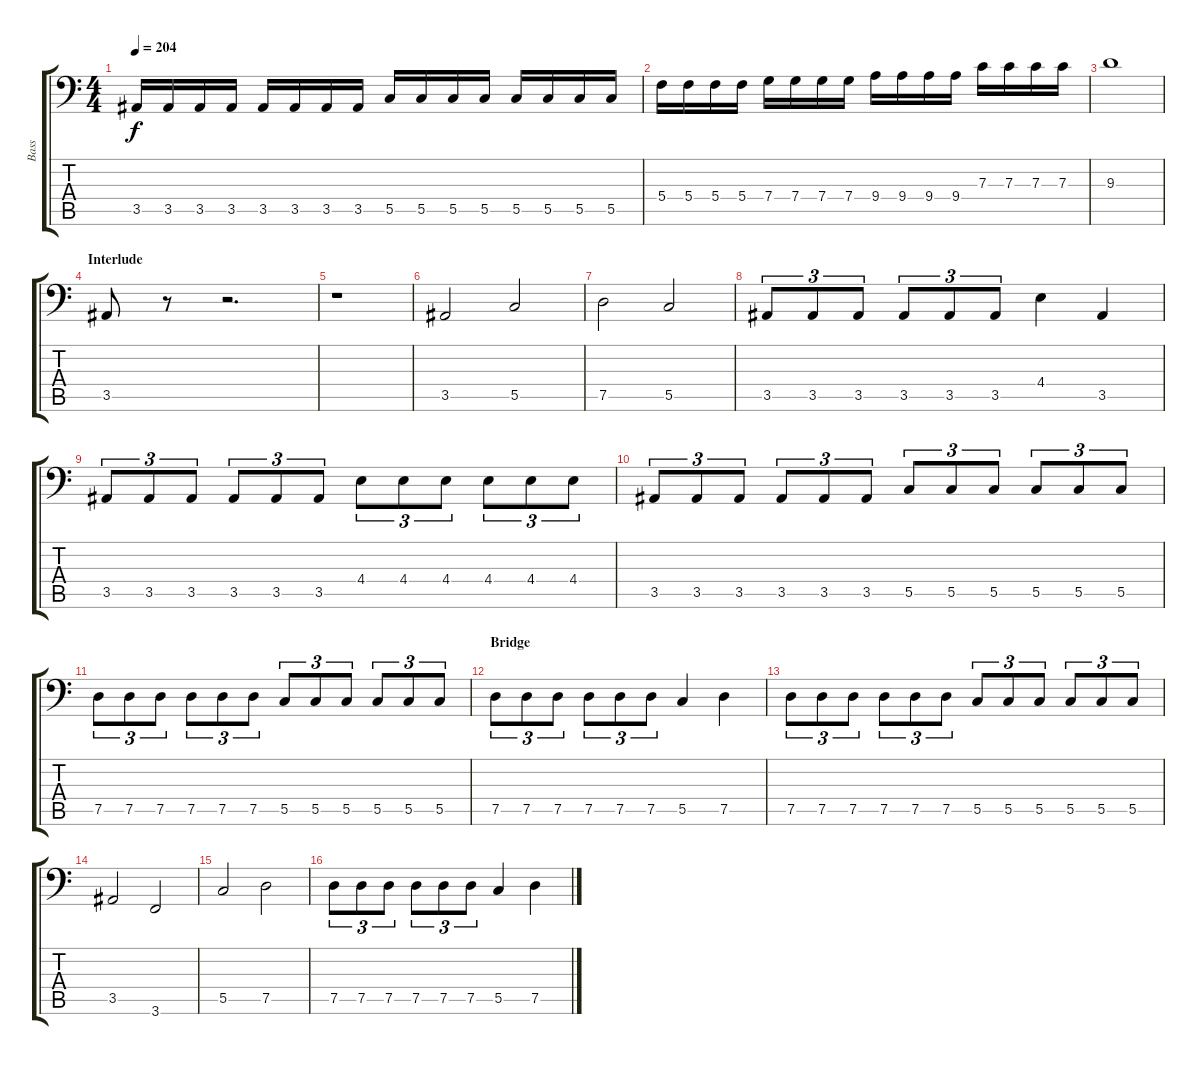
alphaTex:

\track ("Bass" "Bass") {instrument electricbasspick}
\staff {score tabs}
\tuning (D3 A2 F2 C2 G1 D1) {hide}
\ts (4 4)
\tempo 204
\clef f4
\ks c
3.5.16{dy f} 3.5.16 3.5.16 3.5.16 3.5.16 3.5.16 3.5.16 3.5.16 5.5.16 5.5.16 5.5.16 5.5.16 5.5.16 5.5.16 5.5.16 5.5.16 |
5.4.16 5.4.16 5.4.16 5.4.16 7.4.16 7.4.16 7.4.16 7.4.16 9.4.16 9.4.16 9.4.16 9.4.16 7.3.16 7.3.16 7.3.16 7.3.16 |
9.3.1 |
\section ("" "Interlude")
3.5.8 r.8 r.2{d} |
r.1 |
3.5.2 5.5.2 |
7.5.2 5.5.2 |
3.5.8{tu (3 2)} 3.5.8{tu (3 2)} 3.5.8{tu (3 2)} 3.5.8{tu (3 2)} 3.5.8{tu (3 2)} 3.5.8{tu (3 2)} 4.4.4 3.5.4 |
3.5.8{tu (3 2)} 3.5.8{tu (3 2)} 3.5.8{tu (3 2)} 3.5.8{tu (3 2)} 3.5.8{tu (3 2)} 3.5.8{tu (3 2)} 4.4.8{tu (3 2)} 4.4.8{tu (3 2)} 4.4.8{tu (3 2)} 4.4.8{tu (3 2)} 4.4.8{tu (3 2)} 4.4.8{tu (3 2)} |
3.5.8{tu (3 2)} 3.5.8{tu (3 2)} 3.5.8{tu (3 2)} 3.5.8{tu (3 2)} 3.5.8{tu (3 2)} 3.5.8{tu (3 2)} 5.5.8{tu (3 2)} 5.5.8{tu (3 2)} 5.5.8{tu (3 2)} 5.5.8{tu (3 2)} 5.5.8{tu (3 2)} 5.5.8{tu (3 2)} |
7.5.8{tu (3 2)} 7.5.8{tu (3 2)} 7.5.8{tu (3 2)} 7.5.8{tu (3 2)} 7.5.8{tu (3 2)} 7.5.8{tu (3 2)} 5.5.8{tu (3 2)} 5.5.8{tu (3 2)} 5.5.8{tu (3 2)} 5.5.8{tu (3 2)} 5.5.8{tu (3 2)} 5.5.8{tu (3 2)} |
\section ("" "Bridge")
7.5.8{tu (3 2)} 7.5.8{tu (3 2)} 7.5.8{tu (3 2)} 7.5.8{tu (3 2)} 7.5.8{tu (3 2)} 7.5.8{tu (3 2)} 5.5.4 7.5.4 |
7.5.8{tu (3 2)} 7.5.8{tu (3 2)} 7.5.8{tu (3 2)} 7.5.8{tu (3 2)} 7.5.8{tu (3 2)} 7.5.8{tu (3 2)} 5.5.8{tu (3 2)} 5.5.8{tu (3 2)} 5.5.8{tu (3 2)} 5.5.8{tu (3 2)} 5.5.8{tu (3 2)} 5.5.8{tu (3 2)} |
3.5.2 3.6.2 |
5.5.2 7.5.2 |
7.5.8{tu (3 2)} 7.5.8{tu (3 2)} 7.5.8{tu (3 2)} 7.5.8{tu (3 2)} 7.5.8{tu (3 2)} 7.5.8{tu (3 2)} 5.5.4 7.5.4
